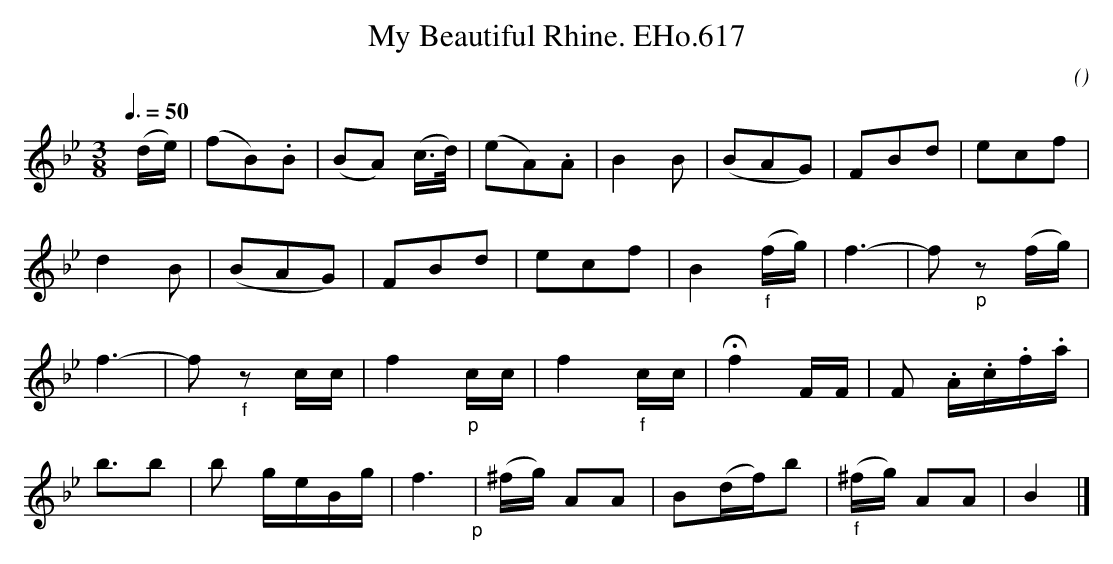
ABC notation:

X:1
T:My Beautiful Rhine. EHo.617
M:3/8
L:1/8
Q:3/8=50
C:
O:
K:Bb
y(d/e/) | (fB).B | (BA) (c/>d/) | (eA).A | B2B | (BAG) | FBd | ecf |
d2B | (BAG) | FBd | ecf | B2"_f" (f/g/) | f3- |  f "_p"z (f/g/) |
f3- |f "_f"z c/c/ |  f2"_p" c/c/ | f2"_f" c/c/ | !fermata!f2 F/F/ | F .A/.c/.f/.a/ |
b>b2 | b g/e/B/g/ | f3"_p" | (^f/g/) AA | B(d/f/)b | "_f"(^f/g/) AA | B2 |]
